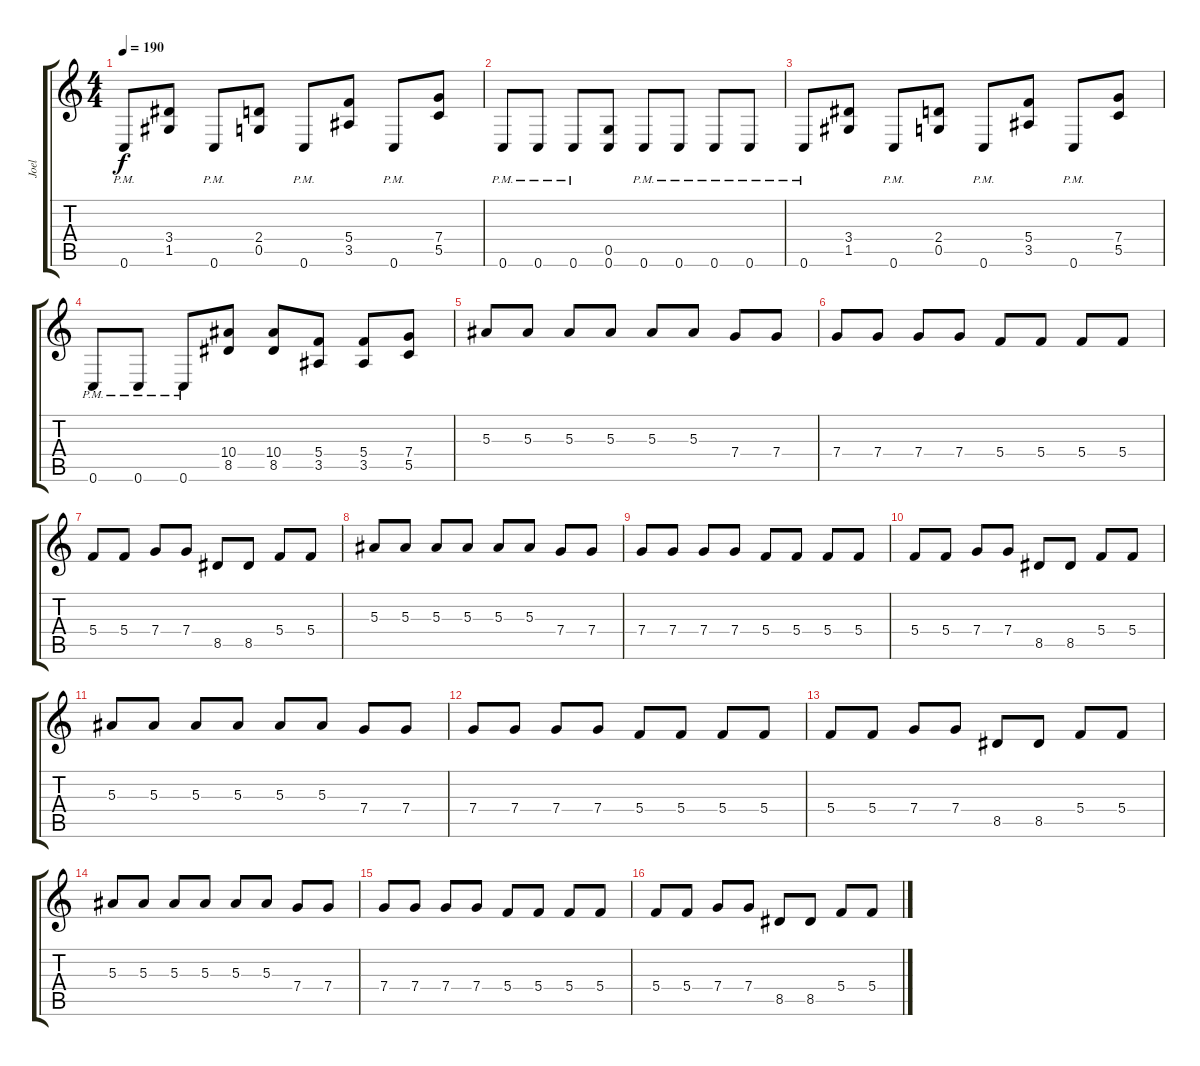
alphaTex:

\track ("Joel" "Joel") {instrument distortionguitar}
\staff {score tabs}
\tuning (D4 A3 F3 C3 G2 C2) {hide}
\ts (4 4)
\tempo 190
\clef g2
\ks c
0.6{pm}.8{dy f} (3.4 1.5).8 0.6{pm}.8 (2.4 0.5).8 0.6{pm}.8 (5.4 3.5).8 0.6{pm}.8 (7.4 5.5).8 |
0.6{pm}.8 0.6{pm}.8 0.6{pm}.8 (0.5 0.6).8 0.6{pm}.8 0.6{pm}.8 0.6{pm}.8 0.6{pm}.8 |
0.6{pm}.8 (3.4 1.5).8 0.6{pm}.8 (2.4 0.5).8 0.6{pm}.8 (5.4 3.5).8 0.6{pm}.8 (7.4 5.5).8 |
0.6{pm}.8 0.6{pm}.8 0.6{pm}.8 (10.4 8.5).8 (10.4 8.5).8 (5.4 3.5).8 (5.4 3.5).8 (7.4 5.5).8 |
5.3.8 5.3.8 5.3.8 5.3.8 5.3.8 5.3.8 7.4.8 7.4.8 |
7.4.8 7.4.8 7.4.8 7.4.8 5.4.8 5.4.8 5.4.8 5.4.8 |
5.4.8 5.4.8 7.4.8 7.4.8 8.5.8 8.5.8 5.4.8 5.4.8 |
5.3.8 5.3.8 5.3.8 5.3.8 5.3.8 5.3.8 7.4.8 7.4.8 |
7.4.8 7.4.8 7.4.8 7.4.8 5.4.8 5.4.8 5.4.8 5.4.8 |
5.4.8 5.4.8 7.4.8 7.4.8 8.5.8 8.5.8 5.4.8 5.4.8 |
5.3.8 5.3.8 5.3.8 5.3.8 5.3.8 5.3.8 7.4.8 7.4.8 |
7.4.8 7.4.8 7.4.8 7.4.8 5.4.8 5.4.8 5.4.8 5.4.8 |
5.4.8 5.4.8 7.4.8 7.4.8 8.5.8 8.5.8 5.4.8 5.4.8 |
5.3.8 5.3.8 5.3.8 5.3.8 5.3.8 5.3.8 7.4.8 7.4.8 |
7.4.8 7.4.8 7.4.8 7.4.8 5.4.8 5.4.8 5.4.8 5.4.8 |
5.4.8 5.4.8 7.4.8 7.4.8 8.5.8 8.5.8 5.4.8 5.4.8
